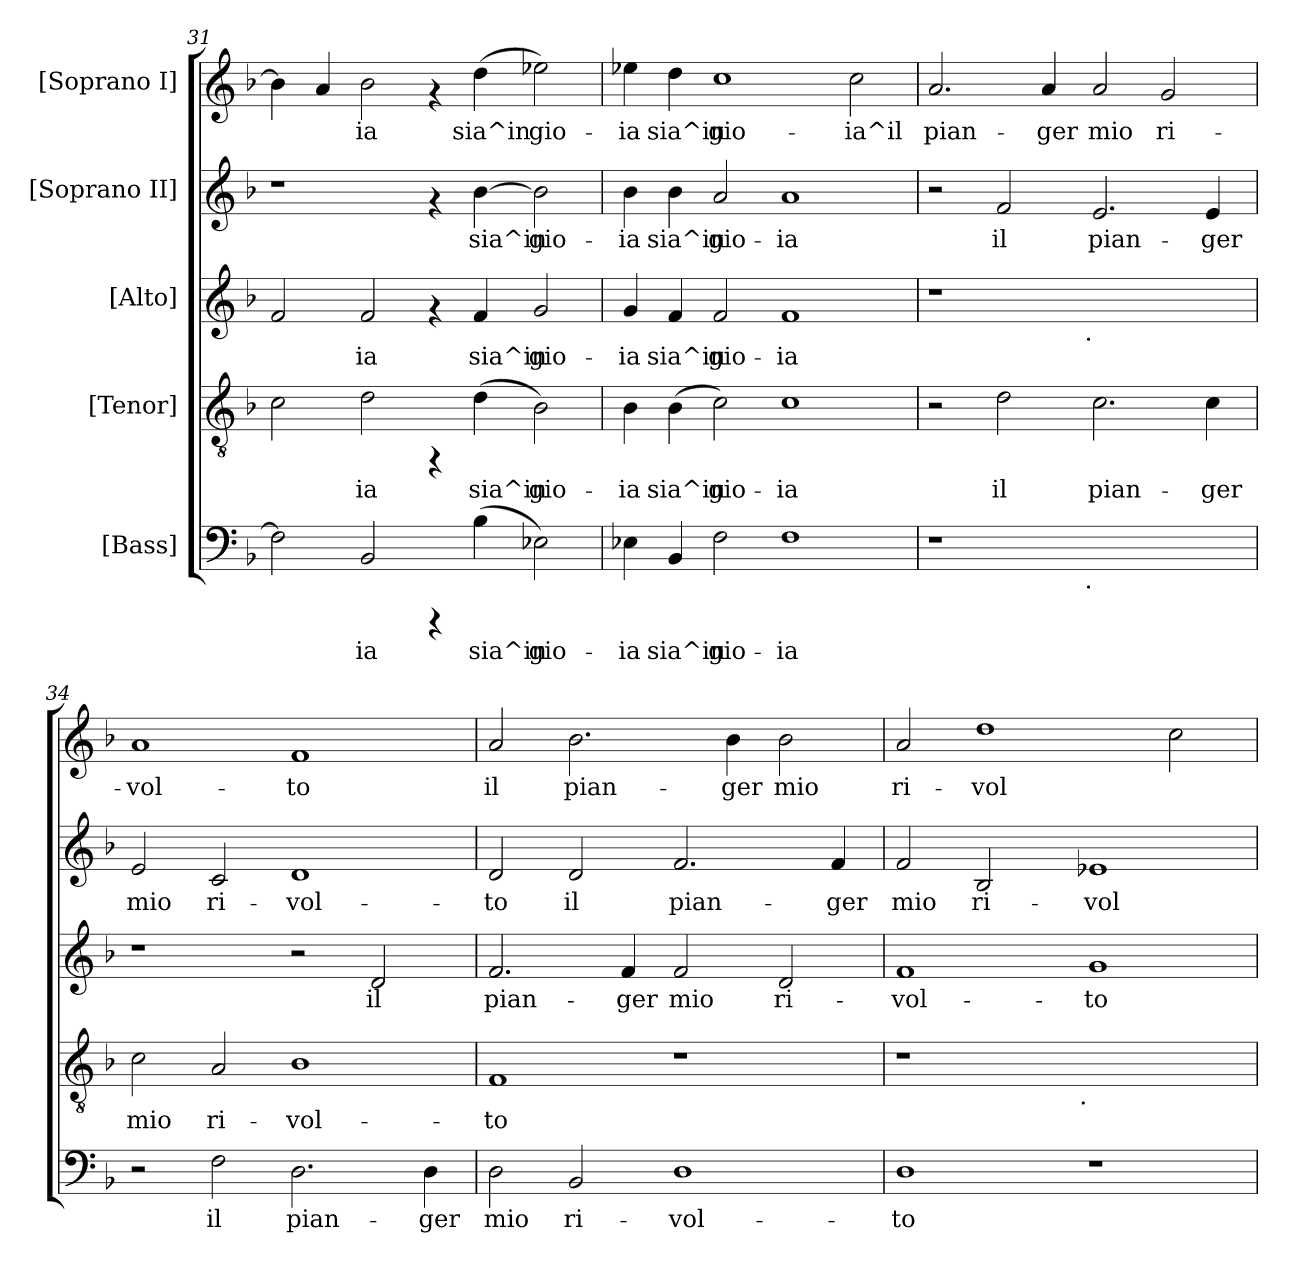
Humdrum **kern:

**kern	**text	**kern	**text	**kern	**text	**kern	**text	**kern	**text
*part5	*part5	*part4	*part4	*part3	*part3	*part2	*part2	*part1	*part1
*staff5	*staff5	*staff4	*staff4	*staff3	*staff3	*staff2	*staff2	*staff1	*staff1
*I"[Bass]	*	*I"[Tenor]	*	*I"[Alto]	*	*I"[Soprano II]	*	*I"[Soprano I]	*
!!LO:PB:g=z
*clefF4	*	*clefGv2	*	*clefG2	*	*clefG2	*	*clefG2	*
*k[b-]	*	*k[b-]	*	*k[b-]	*	*k[b-]	*	*k[b-]	*
*F:	*	*F:	*	*F:	*	*F:	*	*F:	*
=31	=31	=31	=31	=31	=31	=31	=31	=31	=31
!	!LO:LY:b:cj	!	!LO:LY:b:cj	!	!LO:LY:b:cj	!	!	!	!LO:LY:b:cj
2F\]	--	2c\	--	2f/	--	1r	.	4b-\]	--
!	!	!	!	!	!	!	!	!	!LO:LY:b:cj
.	.	.	.	.	.	.	.	4a/	--
!	!LO:LY:b:cj	!	!LO:LY:b:cj	!	!LO:LY:b:cj	!	!	!	!LO:LY:b:cj
2BB-/	-ia	2d\	-ia	2f/	-ia	.	.	2b-\	-ia
4rCCC	.	4rFF	.	4rf	.	4rf	.	4rf	.
!	!LO:LY:b:cj	!	!LO:LY:b:cj	!	!LO:LY:b:cj	!	!LO:LY:b:cj	!	!LO:LY:b:cj
(<4B-\	sia^in	(<4d\	sia^in	4f/	sia^in	[<4b-\	sia^in	(<4dd\	sia^in
!	!LO:LY:b:cj	!	!LO:LY:b:cj	!	!LO:LY:b:cj	!	!LO:LY:b:cj	!	!LO:LY:b:cj
2E-X\)	gio-	2B-\)	gio-	2g/	gio-	2b-\]	gio-	2ee-X\)	gio-
=32	=32	=32	=32	=32	=32	=32	=32	=32	=32
!	!LO:LY:b:cj	!	!LO:LY:b:cj	!	!LO:LY:b:cj	!	!LO:LY:b:cj	!	!LO:LY:b:cj
4E-X\	-ia	4B-\	-ia	4g/	-ia	4b-\	-ia	4ee-X\	-ia
!	!LO:LY:b:cj	!	!LO:LY:b:cj	!	!LO:LY:b:cj	!	!LO:LY:b:cj	!	!LO:LY:b:cj
4BB-/	sia^in	(<4B-\	sia^in	4f/	sia^in	4b-\	sia^in	4dd\	sia^in
!	!LO:LY:b:cj	!	!LO:LY:b:cj	!	!LO:LY:b:cj	!	!LO:LY:b:cj	!	!LO:LY:b:cj
2F\	gio-	2c\)	gio-	2f/	gio-	2a/	gio-	1cc	gio-
!	!LO:LY:b:cj	!	!LO:LY:b:cj	!	!LO:LY:b:cj	!	!LO:LY:b:cj	!	!
1F	-ia	1c	-ia	1f	-ia	1a	-ia	.	.
!	!	!	!	!	!	!	!	!	!LO:LY:b:cj
.	.	.	.	.	.	.	.	2cc\	-ia^il
=33	=33	=33	=33	=33	=33	=33	=33	=33	=33
!	!	!	!	!	!	!	!	!	!LO:LY:b:cj
*^	*	*	*	*^	*	*	*	*	*
1r	2ryy	.	2r	.	1r	2ryy	.	2r	.	2.a/	pian-
!	!	!	!	!LO:LY:b:cj	!	!	!	!	!LO:LY:b:cj	!	!
.	4ryy	.	2d\	il	.	4ryy	.	2f/	il	.	.
!	!	!	!	!	!	!	!	!	!	!	!LO:LY:b:cj
.	8...ryy	.	.	.	.	8...ryy	.	.	.	4a/	-ger
!	!	!	!	!	!	!LO:TX:b:t=.	!	!	!	!	!
!	!LO:TX:b:t=.	!	!	!	!	!	!	!	!	!	!
.	1ryy	.	.	.	.	1ryy	.	.	.	.	.
!	!	!	!	!LO:LY:b:cj	!	!	!	!	!LO:LY:b:cj	!	!LO:LY:b:cj
1ryy	.	.	2.c\	pian-	1ryy	.	.	2.e/	pian-	2a/	mio
!	!	!	!	!	!	!	!	!	!	!	!LO:LY:b:cj
.	.	.	.	.	.	.	.	.	.	2g/	ri-
!	!	!	!	!LO:LY:b:cj	!	!	!	!	!LO:LY:b:cj	!	!
.	.	.	4c\	-ger	.	.	.	4e/	-ger	.	.
.	64ryy	.	.	.	.	64ryy	.	.	.	.	.
=34	=34	=34	=34	=34	=34	=34	=34	=34	=34	=34	=34
!	!	!	!	!LO:LY:b:cj	!	!	!	!	!LO:LY:b:cj	!	!LO:LY:b:cj
*v	*v	*	*	*	*v	*v	*	*	*	*	*
2r	.	2c\	mio	1r	.	2e/	mio	1a	-vol-
!	!LO:LY:b:cj	!	!LO:LY:b:cj	!	!	!	!LO:LY:b:cj	!	!
2F\	il	2A/	ri-	.	.	2c/	ri-	.	.
!	!LO:LY:b:cj	!	!LO:LY:b:cj	!	!	!	!LO:LY:b:cj	!	!LO:LY:b:cj
2.D\	pian-	1B-	-vol-	2r	.	1d	-vol-	1f	-to
!	!	!	!	!	!LO:LY:b:cj	!	!	!	!
.	.	.	.	2d/	il	.	.	.	.
!	!LO:LY:b:cj	!	!	!	!	!	!	!	!
4D\	-ger	.	.	.	.	.	.	.	.
!!LO:PB:g=z
=35	=35	=35	=35	=35	=35	=35	=35	=35	=35
!	!LO:LY:b:cj	!	!LO:LY:b:cj	!	!LO:LY:b:cj	!	!LO:LY:b:cj	!	!LO:LY:b:cj
2D\	mio	1F	-to	2.f/	pian-	2d/	-to	2a/	il
!	!LO:LY:b:cj	!	!	!	!	!	!LO:LY:b:cj	!	!LO:LY:b:cj
2BB-/	ri-	.	.	.	.	2d/	il	2.b-\	pian-
!	!	!	!	!	!LO:LY:b:cj	!	!	!	!
.	.	.	.	4f/	-ger	.	.	.	.
!	!LO:LY:b:cj	!	!	!	!LO:LY:b:cj	!	!LO:LY:b:cj	!	!
1D	-vol-	1r	.	2f/	mio	2.f/	pian-	.	.
!	!	!	!	!	!	!	!	!	!LO:LY:b:cj
.	.	.	.	.	.	.	.	4b-\	-ger
!	!	!	!	!	!LO:LY:b:cj	!	!	!	!LO:LY:b:cj
.	.	.	.	2d/	ri-	.	.	2b-\	mio
!	!	!	!	!	!	!	!LO:LY:b:cj	!	!
.	.	.	.	.	.	4f/	-ger	.	.
=36	=36	=36	=36	=36	=36	=36	=36	=36	=36
!	!LO:LY:b:cj	!	!	!	!LO:LY:b:cj	!	!LO:LY:b:cj	!	!LO:LY:b:cj
*	*	*^	*	*	*	*	*	*	*
1D	-to	1r	2ryy	.	1f	-vol-	2f/	mio	2a/	ri-
!	!	!	!	!	!	!	!	!LO:LY:b:cj	!	!LO:LY:b:cj
.	.	.	4ryy	.	.	.	2B-/	ri-	1dd	-vol-
.	.	.	8...ryy	.	.	.	.	.	.	.
!	!	!	!LO:TX:b:t=.	!	!	!	!	!	!	!
.	.	.	1ryy	.	.	.	.	.	.	.
!	!	!	!	!	!	!LO:LY:b:cj	!	!LO:LY:b:cj	!	!
1r	.	1ryy	.	.	1g	-to	1e-X	-vol-	.	.
!	!	!	!	!	!	!	!	!	!	!LO:LY:b:cj
.	.	.	.	.	.	.	.	.	2cc\	--
.	.	.	64ryy	.	.	.	.	.	.	.
*	*	*v	*v	*	*	*	*	*	*	*
=	=	=	=	=	=	=	=	=	=
*-	*-	*-	*-	*-	*-	*-	*-	*-	*-
